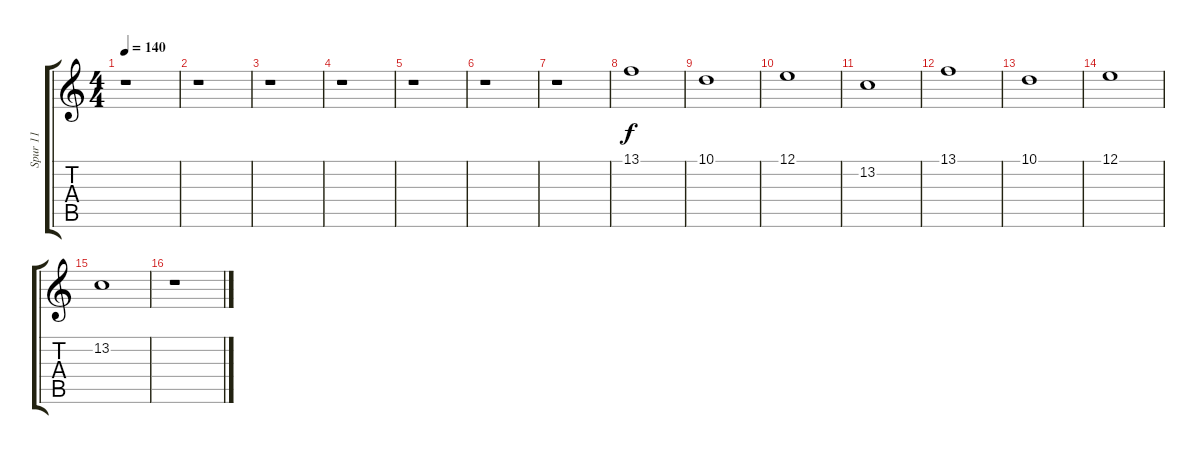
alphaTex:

\track ("Spur 11" "Spur 11") {instrument synthstrings1}
\staff {score tabs}
\tuning (E4 B3 G3 D3 A2 E2) {hide}
\ts (4 4)
\tempo 140
\clef g2
\ks c
r.1{dy f} |
r.1 |
r.1 |
r.1 |
r.1 |
r.1 |
r.1 |
13.1.1 |
10.1.1 |
12.1.1 |
13.2.1 |
13.1.1 |
10.1.1 |
12.1.1 |
13.2.1 |
r.1
